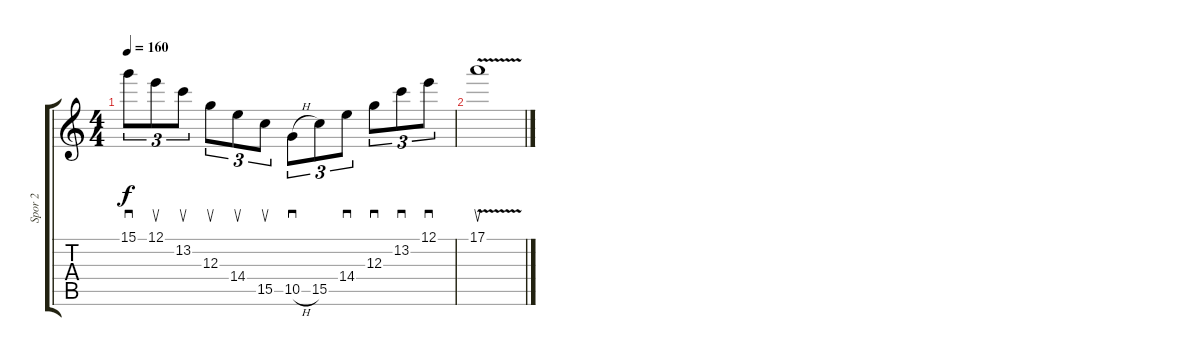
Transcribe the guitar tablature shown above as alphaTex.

\track ("Spor 2" "Spor 2") {instrument distortionguitar}
\staff {score tabs}
\tuning (E4 B3 G3 D3 A2 E2) {hide}
\ts (4 4)
\tempo 160
\clef g2
\ks c
15.1.8{sd tu (3 2) dy f} 12.1.8{su tu (3 2)} 13.2.8{su tu (3 2)} 12.3.8{su tu (3 2)} 14.4.8{su tu (3 2)} 15.5.8{su tu (3 2)} 10.5{h}.8{sd tu (3 2)} 15.5.8{tu (3 2)} 14.4.8{sd tu (3 2)} 12.3.8{sd tu (3 2)} 13.2.8{sd tu (3 2)} 12.1.8{sd tu (3 2)} |
17.1{v}.1{su}
